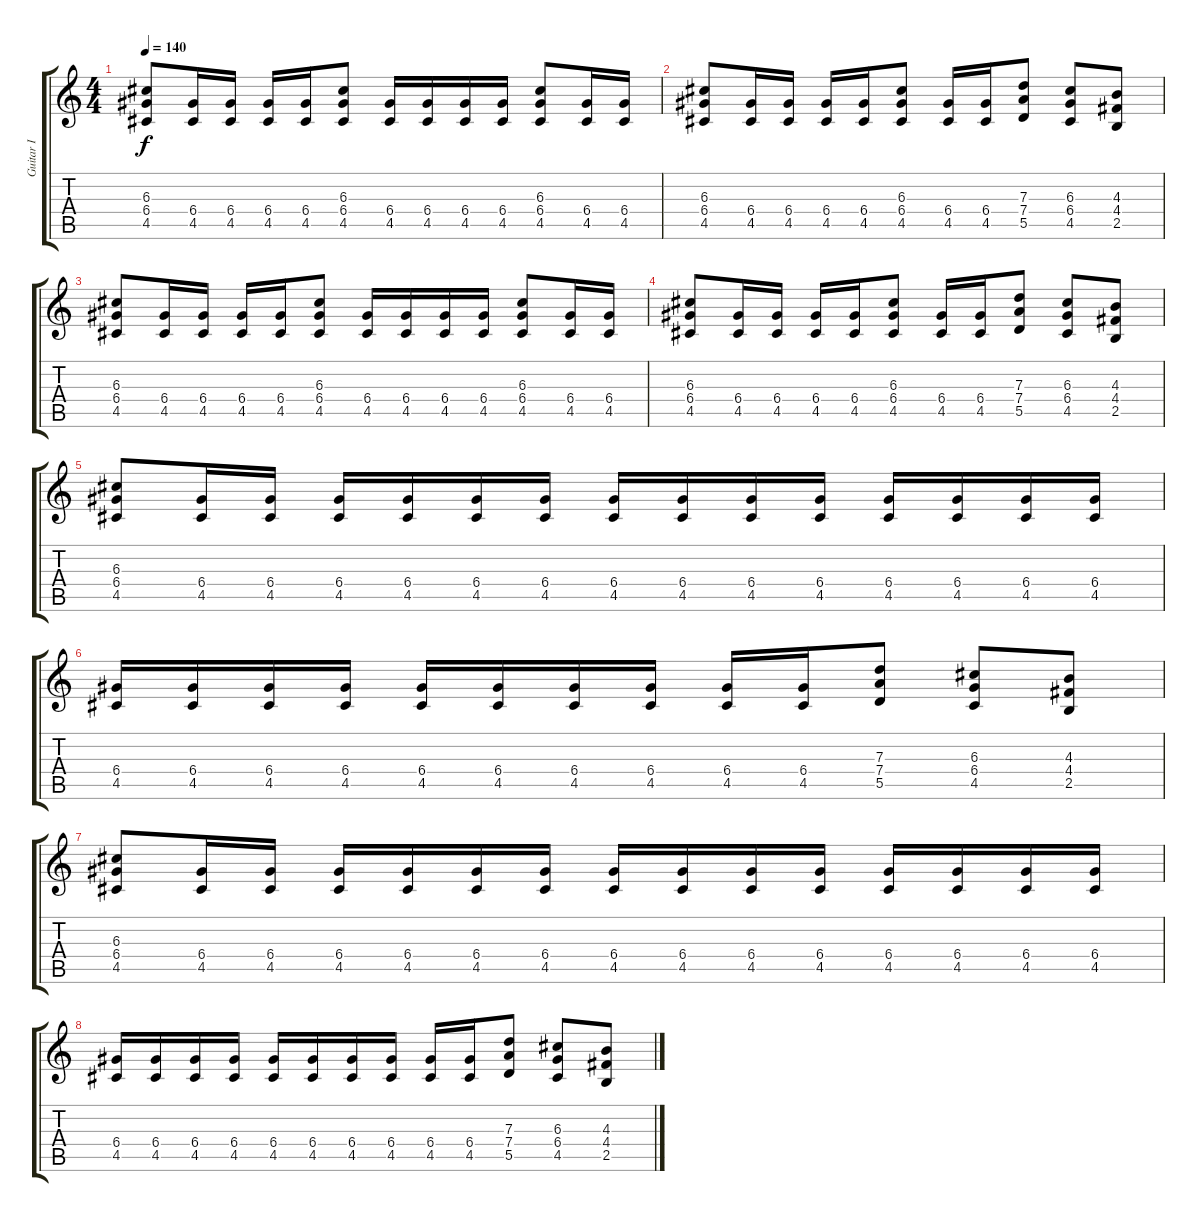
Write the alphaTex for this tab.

\track ("Guitar I" "Guitar I") {instrument distortionguitar}
\staff {score tabs}
\tuning (E4 B3 G3 D3 A2 E2) {hide}
\ts (4 4)
\tempo 140
\clef g2
\ks c
(6.3 6.4 4.5).8{dy f} (6.4 4.5).16 (6.4 4.5).16 (6.4 4.5).16 (6.4 4.5).16 (6.3 6.4 4.5).8 (6.4 4.5).16 (6.4 4.5).16 (6.4 4.5).16 (6.4 4.5).16 (6.3 6.4 4.5).8 (6.4 4.5).16 (6.4 4.5).16 |
(6.3 6.4 4.5).8 (6.4 4.5).16 (6.4 4.5).16 (6.4 4.5).16 (6.4 4.5).16 (6.3 6.4 4.5).8 (6.4 4.5).16 (6.4 4.5).16 (7.3 7.4 5.5).8 (6.3 6.4 4.5).8 (4.3 4.4 2.5).8 |
(6.3 6.4 4.5).8 (6.4 4.5).16 (6.4 4.5).16 (6.4 4.5).16 (6.4 4.5).16 (6.3 6.4 4.5).8 (6.4 4.5).16 (6.4 4.5).16 (6.4 4.5).16 (6.4 4.5).16 (6.3 6.4 4.5).8 (6.4 4.5).16 (6.4 4.5).16 |
(6.3 6.4 4.5).8 (6.4 4.5).16 (6.4 4.5).16 (6.4 4.5).16 (6.4 4.5).16 (6.3 6.4 4.5).8 (6.4 4.5).16 (6.4 4.5).16 (7.3 7.4 5.5).8 (6.3 6.4 4.5).8 (4.3 4.4 2.5).8 |
(6.3 6.4 4.5).8 (6.4 4.5).16 (6.4 4.5).16 (6.4 4.5).16 (6.4 4.5).16 (6.4 4.5).16 (6.4 4.5).16 (6.4 4.5).16 (6.4 4.5).16 (6.4 4.5).16 (6.4 4.5).16 (6.4 4.5).16 (6.4 4.5).16 (6.4 4.5).16 (6.4 4.5).16 |
(6.4 4.5).16 (6.4 4.5).16 (6.4 4.5).16 (6.4 4.5).16 (6.4 4.5).16 (6.4 4.5).16 (6.4 4.5).16 (6.4 4.5).16 (6.4 4.5).16 (6.4 4.5).16 (7.3 7.4 5.5).8 (6.3 6.4 4.5).8 (4.3 4.4 2.5).8 |
(6.3 6.4 4.5).8 (6.4 4.5).16 (6.4 4.5).16 (6.4 4.5).16 (6.4 4.5).16 (6.4 4.5).16 (6.4 4.5).16 (6.4 4.5).16 (6.4 4.5).16 (6.4 4.5).16 (6.4 4.5).16 (6.4 4.5).16 (6.4 4.5).16 (6.4 4.5).16 (6.4 4.5).16 |
(6.4 4.5).16 (6.4 4.5).16 (6.4 4.5).16 (6.4 4.5).16 (6.4 4.5).16 (6.4 4.5).16 (6.4 4.5).16 (6.4 4.5).16 (6.4 4.5).16 (6.4 4.5).16 (7.3 7.4 5.5).8 (6.3 6.4 4.5).8 (4.3 4.4 2.5).8
